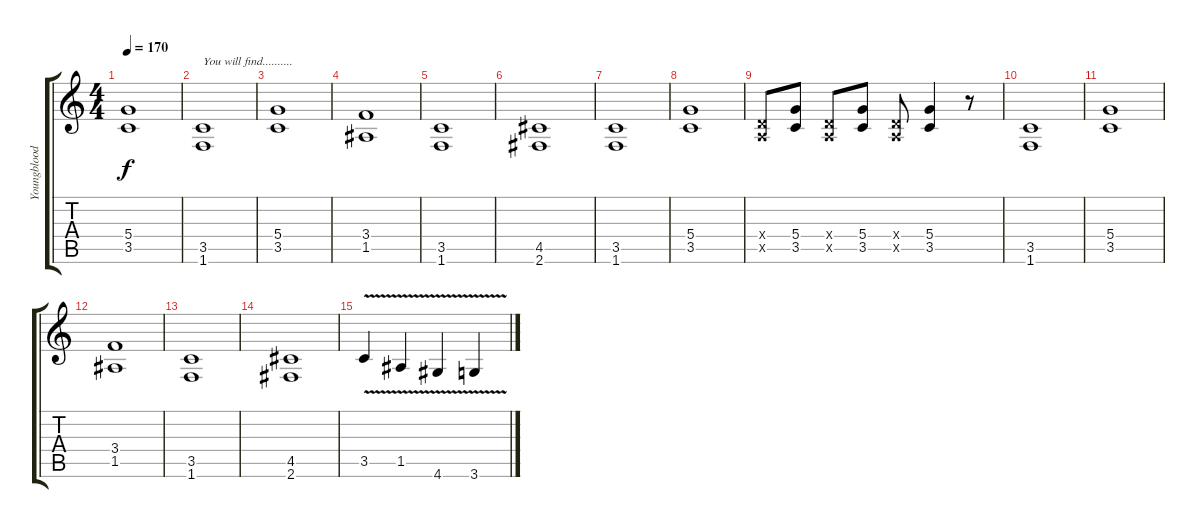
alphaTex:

\track ("Youngblood (Ritmica)" "Youngblood") {instrument distortionguitar}
\staff {score tabs}
\tuning (E4 B3 G3 D3 A2 E2) {hide}
\ts (4 4)
\tempo 170
\clef g2
\ks c
(5.4 3.5).1{dy f} |
(3.5 1.6).1{txt "You will find.........."} |
(5.4 3.5).1 |
(3.4 1.5).1 |
(3.5 1.6).1 |
(4.5 2.6).1 |
(3.5 1.6).1 |
(5.4 3.5).1 |
(0.4{x} 0.5{x}).8 (5.4 3.5).8 (0.4{x} 0.5{x}).8 (5.4 3.5).8 (0.4{x} 0.5{x}).8 (5.4 3.5).4 r.8 |
(3.5 1.6).1 |
(5.4 3.5).1 |
(3.4 1.5).1 |
(3.5 1.6).1 |
(4.5 2.6).1 |
3.5{v}.4 1.5{v}.4 4.6{v}.4 3.6{v}.4
